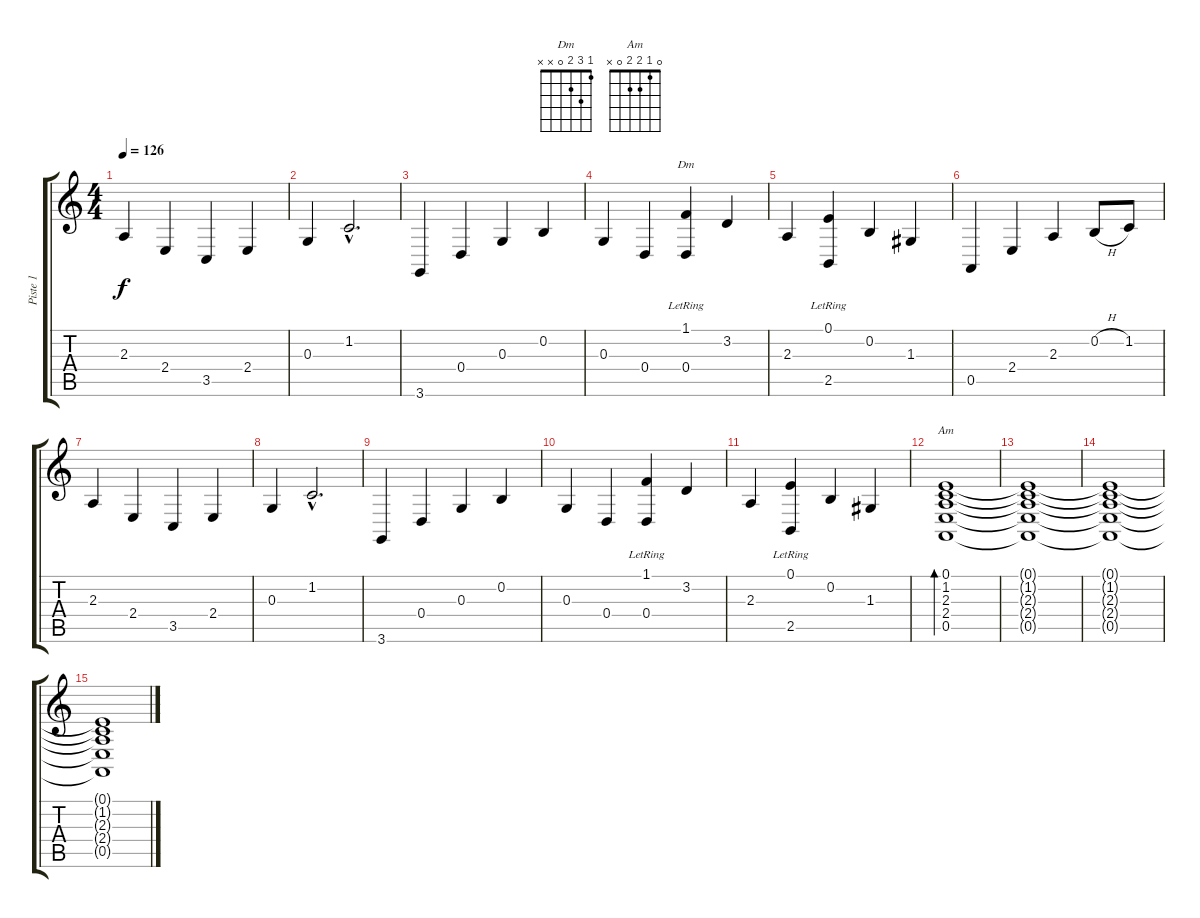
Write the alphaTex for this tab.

\track ("Piste 1" "Piste 1") {instrument acousticgrandpiano}
\staff {score tabs}
\tuning (E4 B3 G3 D3 A2 E2) {hide}
\chord ("Dm" 1 3 2 0 x x)
\chord ("Am" 0 1 2 2 0 x)
\ts (4 4)
\tempo 126
\clef g2
\ks c
2.3.4{dy f} 2.4.4 3.5.4 2.4.4 |
0.3.4 1.2{hac}.2{d} |
3.6.4 0.4.4 0.3.4 0.2.4 |
0.3.4 0.4.4 (1.1{lr} 0.4{lr}).4{ch "Dm"} 3.2.4 |
2.3.4 (0.1{lr} 2.5{lr}).4 0.2.4 1.3.4 |
0.5.4 2.4.4 2.3.4 0.2{h}.8 1.2.8 |
2.3.4 2.4.4 3.5.4 2.4.4 |
0.3.4 1.2{hac}.2{d} |
3.6.4 0.4.4 0.3.4 0.2.4 |
0.3.4 0.4.4 (1.1{lr} 0.4{lr}).4 3.2.4 |
2.3.4 (0.1{lr} 2.5{lr}).4 0.2.4 1.3.4 |
(0.1 1.2 2.3 2.4 0.5).1{bd 480 ch "Am"} |
(0.1{t} 1.2{t} 2.3{t} 2.4{t} 0.5{t}).1 |
(0.1{t} 1.2{t} 2.3{t} 2.4{t} 0.5{t}).1 |
(0.1{t} 1.2{t} 2.3{t} 2.4{t} 0.5{t}).1
